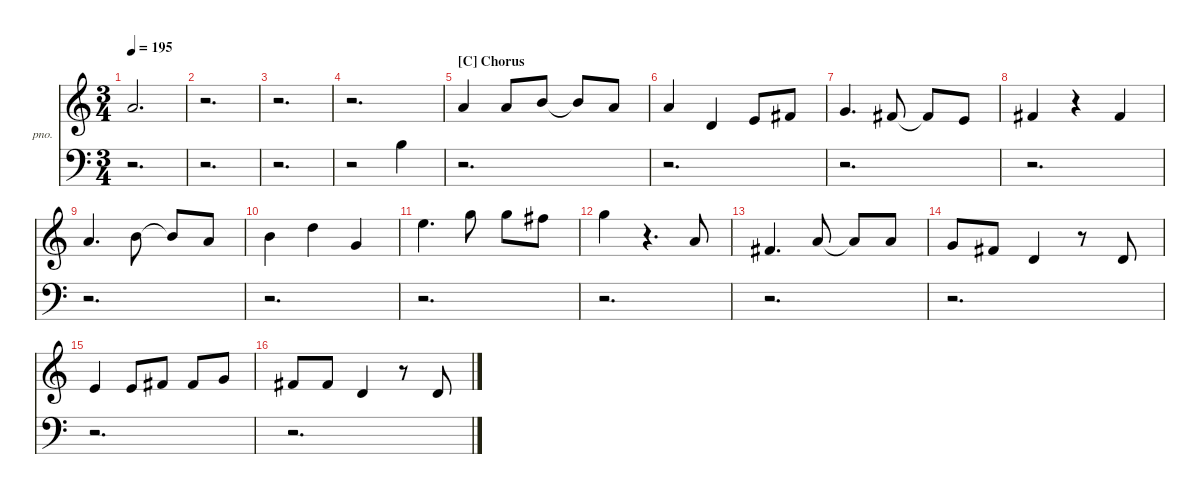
\hideDynamics
\bracketExtendMode nobrackets
\firstSystemTrackNameOrientation horizontal
\track ("Chorus" "pno.") {instrument acousticgrandpiano}
\staff {score}
\tuning (E4 B3 G3 D3 A2 E2)
\ts (3 4)
\tempo 195
\clef g2
\ks aminor
5.1.2{d dy ff} |
r.2{d} |
r.2{d} |
r.2{d} |
\section ("C" "Chorus")
5.1.4 5.1.8 7.1.8 7.1{t}.8 5.1.8 |
5.1.4 3.2.4 0.1.8 2.1{acc #}.8 |
3.1.4{d} 2.1{acc #}.8 2.1{t acc #}.8 0.1.8 |
2.1{acc #}.4 r.4 2.1{acc #}.4 |
5.1.4{d} 7.1.8 7.1{t}.8 5.1.8 |
7.1.4 10.1.4 8.2.4 |
12.1.4{d} 15.1.8 15.1.8 14.1{acc #}.8 |
15.1.4 r.4{d} 5.1.8 |
2.1{acc #}.4{d} 5.1.8 5.1{t}.8 5.1.8 |
3.1.8 2.1{acc #}.8 3.2.4 r.8 3.2.8 |
0.1.4 0.1.8 2.1{acc #}.8 2.1{acc #}.8 3.1.8 |
2.1{acc #}.8 2.1{acc #}.8 3.2.4 r.8 3.2.8
\staff {score}
\tuning (G2 D2 A1 E1 B0)
\clef f4
\ottava regular
\simile none
\ks aminor
r.2{d dy ff} |
r.2{d} |
r.2{d} |
r.2 16.1.4 |
r.2{d} |
r.2{d} |
r.2{d} |
r.2{d} |
r.2{d} |
r.2{d} |
r.2{d} |
r.2{d} |
r.2{d} |
r.2{d} |
r.2{d} |
r.2{d}
